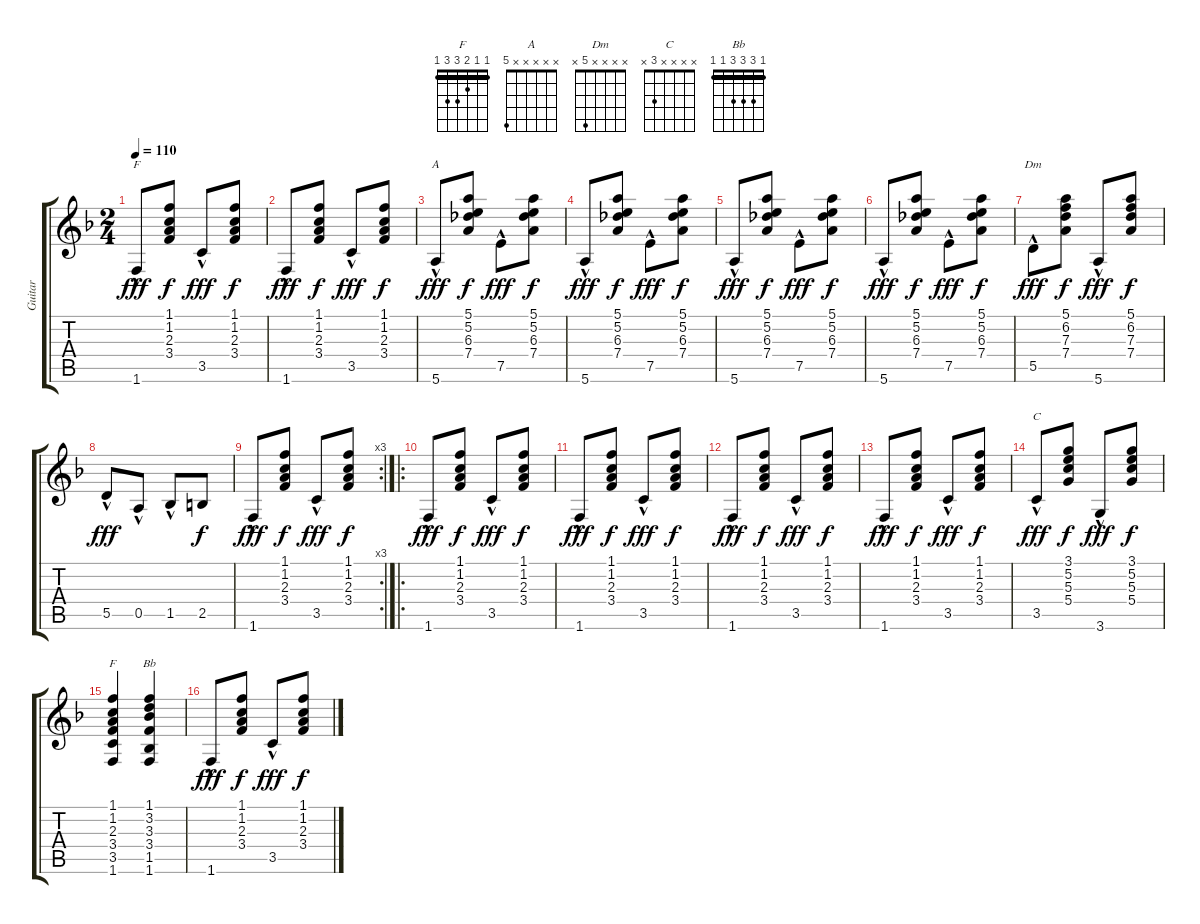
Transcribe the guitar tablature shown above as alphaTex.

\track ("Guitar" "Guitar") {instrument acousticguitarsteel}
\staff {score tabs}
\tuning (E4 B3 G3 D3 A2 E2) {hide}
\chord ("F" x x x x x 1)
\chord ("A" x x x x x 5)
\chord ("Dm" x x x x 5 x)
\chord ("C" x x x x 3 x)
\chord ("F" 1 1 2 3 3 1) {barre 1}
\chord ("Bb" 1 3 3 3 1 1) {barre 1}
\ts (2 4)
\tempo 110
\clef g2
\ks dminor
1.6{hac}.8{ch "F" dy fff} (1.1 1.2 2.3 3.4).8{dy f} 3.5{hac}.8{dy fff} (1.1 1.2 2.3 3.4).8{dy f} |
1.6{hac}.8{dy fff} (1.1 1.2 2.3 3.4).8{dy f} 3.5{hac}.8{dy fff} (1.1 1.2 2.3 3.4).8{dy f} |
5.6{hac}.8{ch "A" dy fff} (5.1 5.2 6.3 7.4).8{dy f} 7.5{hac}.8{dy fff} (5.1 5.2 6.3 7.4).8{dy f} |
5.6{hac}.8{dy fff} (5.1 5.2 6.3 7.4).8{dy f} 7.5{hac}.8{dy fff} (5.1 5.2 6.3 7.4).8{dy f} |
5.6{hac}.8{dy fff} (5.1 5.2 6.3 7.4).8{dy f} 7.5{hac}.8{dy fff} (5.1 5.2 6.3 7.4).8{dy f} |
5.6{hac}.8{dy fff} (5.1 5.2 6.3 7.4).8{dy f} 7.5{hac}.8{dy fff} (5.1 5.2 6.3 7.4).8{dy f} |
5.5{hac}.8{ch "Dm" dy fff} (5.1 6.2 7.3 7.4).8{dy f} 5.6{hac}.8{dy fff} (5.1 6.2 7.3 7.4).8{dy f} |
5.5{hac}.8{dy fff} 0.5{hac}.8 1.5{hac}.8 2.5.8{dy f} |
\rc 3
1.6{hac}.8{dy fff} (1.1 1.2 2.3 3.4).8{dy f} 3.5{hac}.8{dy fff} (1.1 1.2 2.3 3.4).8{dy f} |
\ro
1.6{hac}.8{dy fff} (1.1 1.2 2.3 3.4).8{dy f} 3.5{hac}.8{dy fff} (1.1 1.2 2.3 3.4).8{dy f} |
1.6{hac}.8{dy fff} (1.1 1.2 2.3 3.4).8{dy f} 3.5{hac}.8{dy fff} (1.1 1.2 2.3 3.4).8{dy f} |
1.6{hac}.8{dy fff} (1.1 1.2 2.3 3.4).8{dy f} 3.5{hac}.8{dy fff} (1.1 1.2 2.3 3.4).8{dy f} |
1.6{hac}.8{dy fff} (1.1 1.2 2.3 3.4).8{dy f} 3.5{hac}.8{dy fff} (1.1 1.2 2.3 3.4).8{dy f} |
3.5{hac}.8{ch "C" dy fff} (3.1 5.2 5.3 5.4).8{dy f} 3.6{hac}.8{dy fff} (3.1 5.2 5.3 5.4).8{dy f} |
(1.1 1.2 2.3 3.4 3.5 1.6).4{ch "F"} (1.1 3.2 3.3 3.4 1.5 1.6).4{ch "Bb"} |
1.6{hac}.8{dy fff} (1.1 1.2 2.3 3.4).8{dy f} 3.5{hac}.8{dy fff} (1.1 1.2 2.3 3.4).8{dy f}
